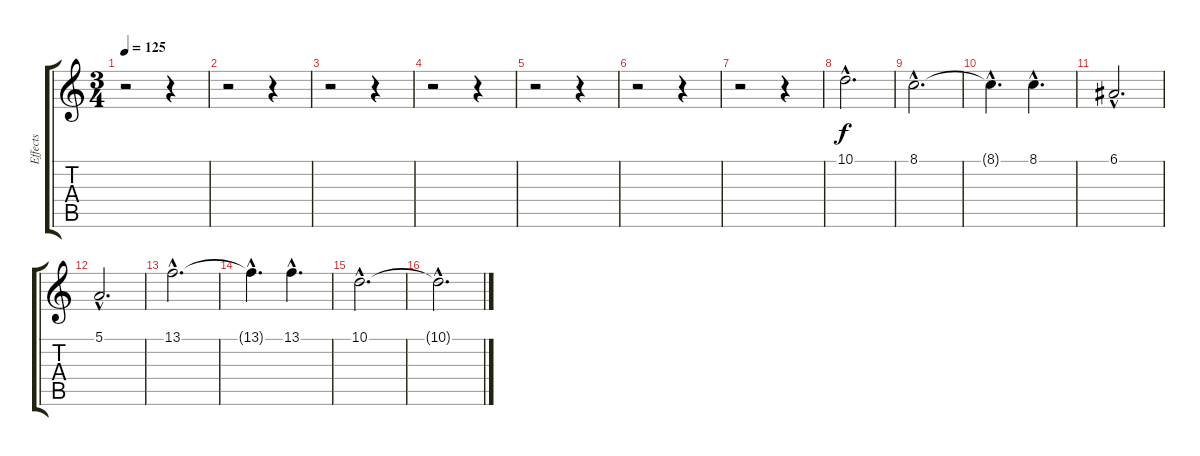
\track ("Effects" "Effects") {instrument fx6goblins}
\staff {score tabs}
\tuning (E4 B3 G3 D3 A2 E2) {hide}
\ts (3 4)
\tempo 125
\clef g2
\ks c
r.2{dy f} r.4 |
r.2 r.4 |
r.2 r.4 |
r.2 r.4 |
r.2 r.4 |
r.2 r.4 |
r.2 r.4 |
10.1{hac}.2{d} |
8.1{hac}.2{d} |
8.1{hac t}.4{d} 8.1{hac}.4{d} |
6.1{hac}.2{d} |
5.1{hac}.2{d} |
13.1{hac}.2{d} |
13.1{hac t}.4{d} 13.1{hac}.4{d} |
10.1{hac}.2{d} |
10.1{hac t}.2{d}
